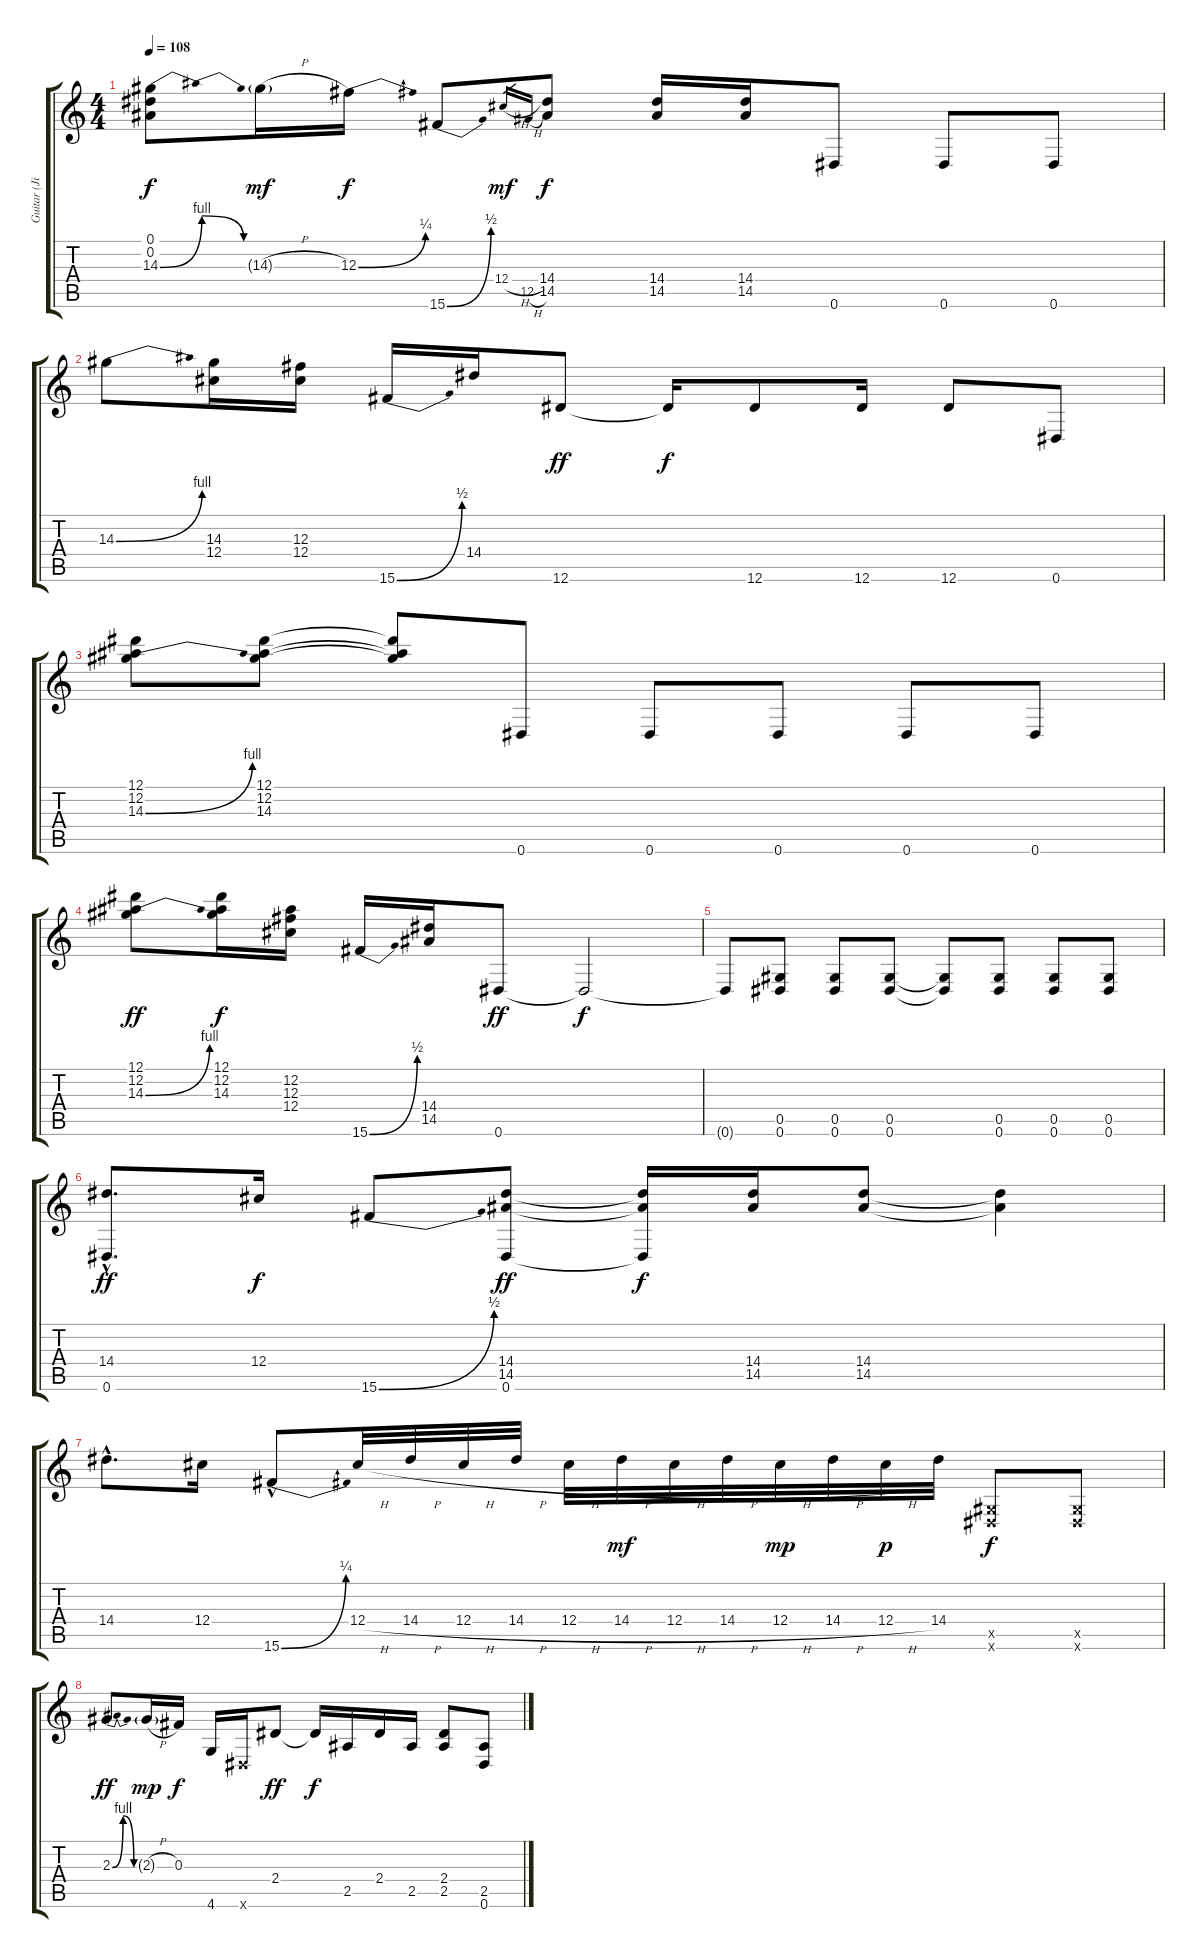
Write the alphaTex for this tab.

\track ("Guitar (Jimi Hendrix)" "Guitar (Ji") {instrument overdrivenguitar}
\staff {score tabs}
\tuning (Eb4 Bb3 Gb3 Db3 Ab2 Eb2) {hide}
\ts (4 4)
\tempo 108
\clef g2
\ks c
(0.1 0.2 14.3{be (bendrelease 0 0 15 4 30 4 60 0)}).8{dy f} 14.3{h g}.16{dy mf} 12.3{be (bend 0 0 60 1)}.16{dy f} 15.6{be (bend 0 0 60 2)}.8 12.4{h}.16{gr dy mf} 12.5{h}.16{gr} (14.4 14.5).8{dy f} (14.4 14.5).16 (14.4 14.5).16 0.6.8 0.6.8 0.6.8 |
14.3{be (bend 0 0 60 4)}.8 (14.3 12.4).16 (12.3 12.4).16 15.6{be (bend 0 0 60 2)}.16 14.4.16 12.6.8{dy ff} 12.6{t}.16{dy f} 12.6.8 12.6.16 12.6.8 0.6.8 |
(12.1 12.2 14.3{be (bend 0 0 60 4)}).8 (12.1 12.2 14.3).8 (12.1{t} 12.2{t} 14.3{t}).8 0.6.8 0.6.8 0.6.8 0.6.8 0.6.8 |
(12.1 12.2 14.3{be (bend 0 0 60 4)}).8{dy ff} (12.1 12.2 14.3).16{dy f} (12.2 12.3 12.4).16 15.6{be (bend 0 0 60 2)}.16 (14.4 14.5).16 0.6.8{dy ff} 0.6{t}.2{dy f} |
0.6{t}.8 (0.5 0.6).8 (0.5 0.6).8 (0.5 0.6).8 (0.5{t} 0.6{t}).8 (0.5 0.6).8 (0.5 0.6).8 (0.5 0.6).8 |
(14.4{hac} 0.6{hac}).8{d dy ff} 12.4.16{dy f} 15.6{be (bend 0 0 60 2)}.8 (14.4 14.5 0.6).8{dy ff} (14.4{t} 14.5{t} 0.6{t}).16{dy f} (14.4 14.5).16 (14.4 14.5).8 (14.4{t} 14.5{t}).4 |
14.4{hac}.8{d} 12.4.16 15.6{be (bend 0 0 60 1) hac}.8 12.4{h}.32 14.4{h}.32 12.4{h}.32 14.4{h}.32 12.4{h}.32 14.4{h}.32{dy mf} 12.4{h}.32 14.4{h}.32 12.4{h}.32{dy mp} 14.4{h}.32 12.4{h}.32{dy p} 14.4.32 (0.5{x} 0.6{x}).8{dy f} (0.5{x} 0.6{x}).8 |
2.3{be (bendrelease 0 0 15 4 30 4 60 0)}.8{dy ff} 2.3{h g}.16{dy mp} 0.3.16{dy f} 4.6.16 0.6{x}.16 2.4.8{dy ff} 2.4{t}.16{dy f} 2.5.16 2.4.16 2.5.16 (2.4 2.5).8 (2.5 0.6).8
